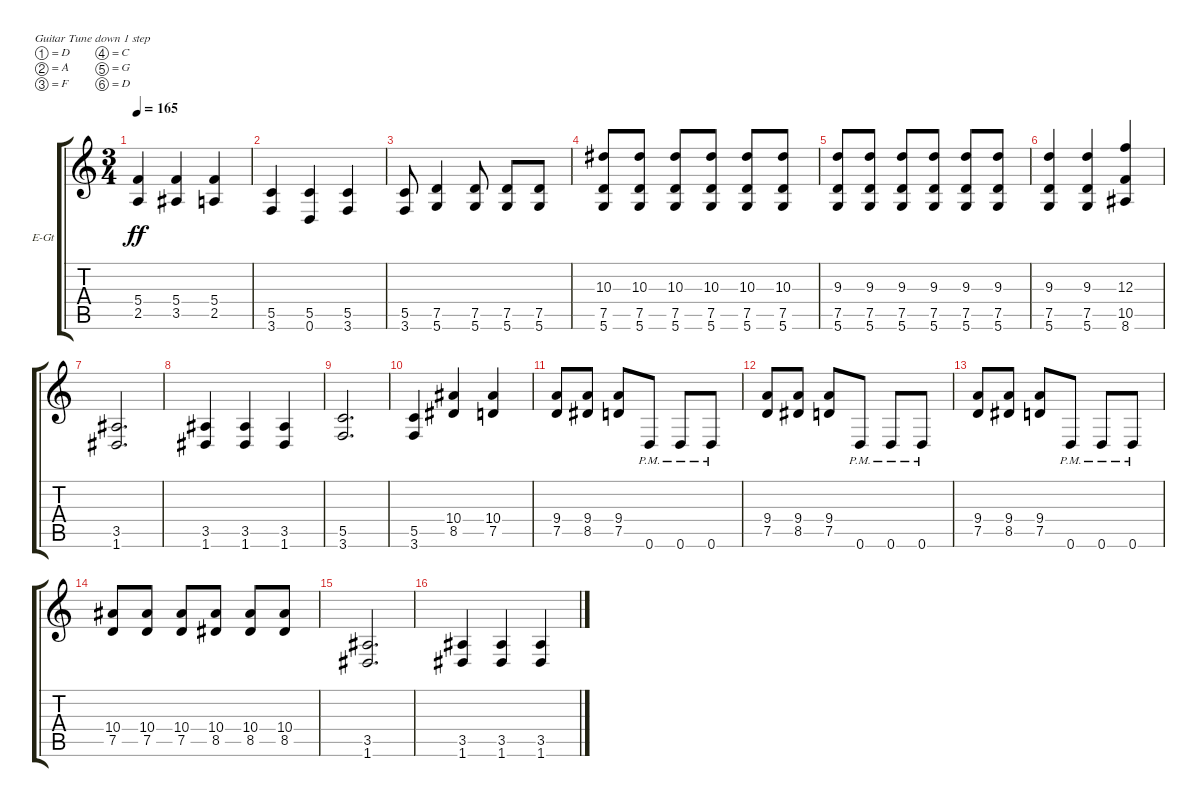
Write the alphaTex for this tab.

\bracketExtendMode groupsimilarinstruments
\firstSystemTrackNameOrientation horizontal
\otherSystemsTrackNameOrientation horizontal
\track ("Electric Guitar 2" "E-Gt") {instrument distortionguitar}
\staff {score tabs}
\tuning (D4 A3 F3 C3 G2 D2)
\ts (3 4)
\tempo 165
\clef g2
\ks c
(2.5 5.4).4{dy ff} (3.5 5.4).4 (2.5 5.4).4 |
(3.6 5.5).4 (0.6 5.5).4 (3.6 5.5).4 |
(3.6 5.5).8 (5.6 7.5).4 (5.6 7.5).8 (5.6 7.5).8 (5.6 7.5).8 |
(5.6 7.5 10.3).8 (5.6 7.5 10.3).8 (5.6 7.5 10.3).8 (5.6 7.5 10.3).8 (5.6 7.5 10.3).8 (5.6 7.5 10.3).8 |
(5.6 7.5 9.3).8 (5.6 7.5 9.3).8 (5.6 7.5 9.3).8 (5.6 7.5 9.3).8 (5.6 7.5 9.3).8 (5.6 7.5 9.3).8 |
(5.6 7.5 9.3).4 (5.6 7.5 9.3).4 (8.6 10.5 12.3).4 |
(1.6 3.5).2{d} |
(1.6 3.5).4 (1.6 3.5).4 (3.5 1.6).4 |
(3.6 5.5).2{d} |
(5.5 3.6).4 (8.5 10.4).4 (10.4 7.5).4 |
(7.5 9.4).8 (8.5 9.4).8 (7.5 9.4).8 0.6{pm}.8 0.6{pm}.8 0.6{pm}.8 |
(7.5 9.4).8 (8.5 9.4).8 (7.5 9.4).8 0.6{pm}.8 0.6{pm}.8 0.6{pm}.8 |
(7.5 9.4).8 (8.5 9.4).8 (7.5 9.4).8 0.6{pm}.8 0.6{pm}.8 0.6{pm}.8 |
(10.4 7.5).8 (10.4 7.5).8 (10.4 7.5).8 (10.4 8.5).8 (10.4 8.5).8 (10.4 8.5).8 |
(1.6 3.5).2{d} |
(1.6 3.5).4 (1.6 3.5).4 (3.5 1.6).4
